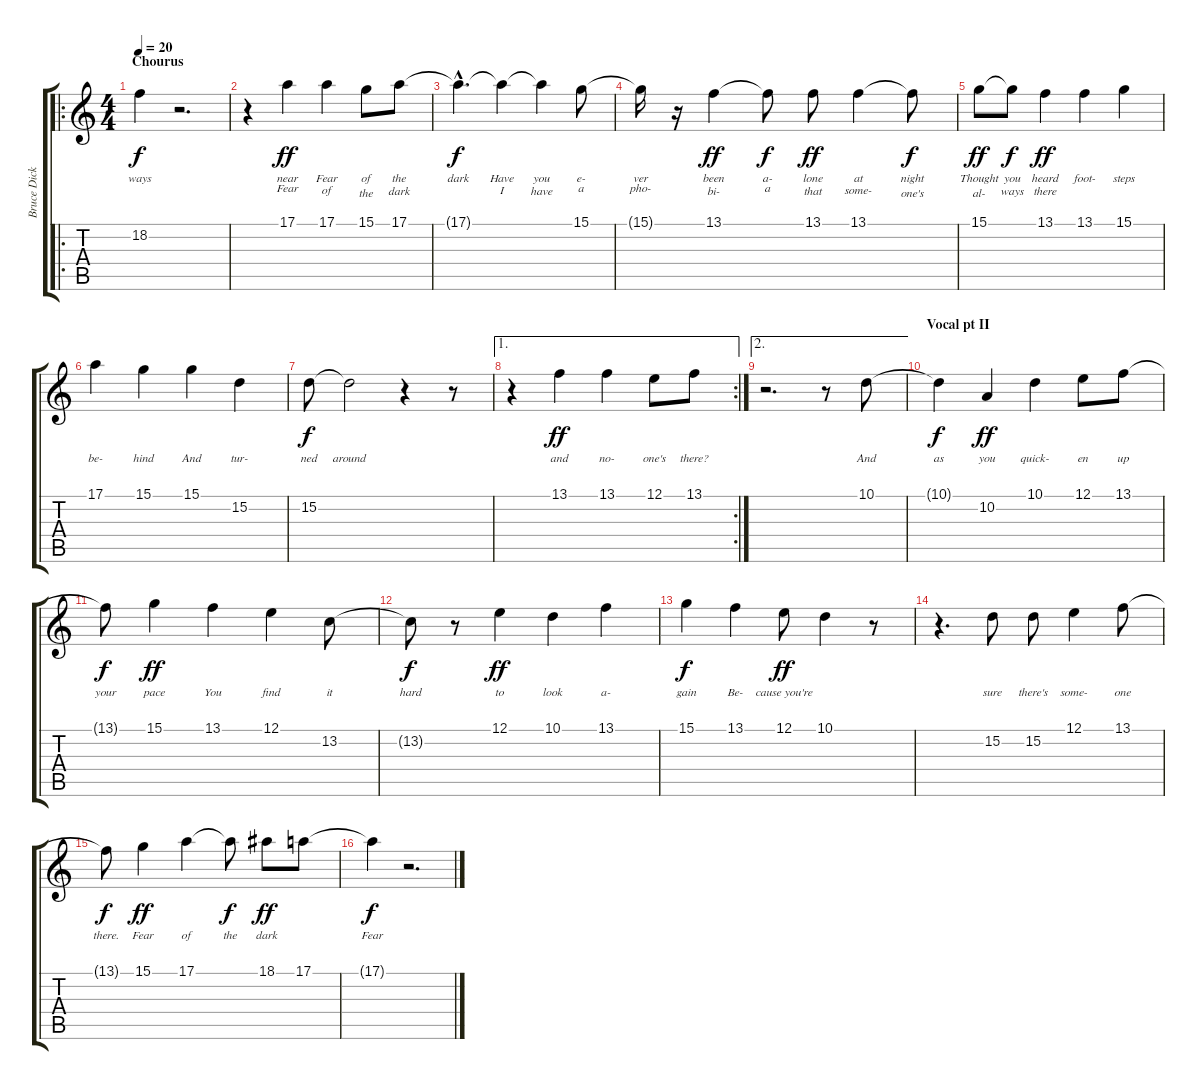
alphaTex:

\track ("Bruce Dickinson" "Bruce Dick") {instrument violin}
\staff {score tabs}
\tuning (E4 B3 G3 D3 A2 E2) {hide}
\ro
\ts (4 4)
\section ("" "Chourus")
\tempo 20
\clef g2
\ks c
18.2.4{lyrics (0 "") lyrics (1 "ways") lyrics (2 "") lyrics (3 "") lyrics (4 "") dy f} r.2{d} |
r.4 17.1.4{lyrics (0 "") lyrics (1 "near") lyrics (2 "Fear") lyrics (3 "") lyrics (4 "") dy ff} 17.1.4{lyrics (0 "") lyrics (1 "Fear") lyrics (2 "of") lyrics (3 "") lyrics (4 "")} 15.1.8{lyrics (0 "") lyrics (1 "of") lyrics (2 "the") lyrics (3 "") lyrics (4 "")} 17.1.8{lyrics (0 "") lyrics (1 "the") lyrics (2 "dark") lyrics (3 "") lyrics (4 "")} |
17.1{hac t}.4{d lyrics (0 "") lyrics (1 "dark") lyrics (2 "") lyrics (3 "") lyrics (4 "") dy f} 17.1{t}.4{lyrics (0 "") lyrics (1 "Have") lyrics (2 "I") lyrics (3 "") lyrics (4 "")} 17.1{t}.4{lyrics (0 "") lyrics (1 "you") lyrics (2 "have") lyrics (3 "") lyrics (4 "")} 15.1.8{lyrics (0 "") lyrics (1 "e-") lyrics (2 "a") lyrics (3 "") lyrics (4 "")} |
15.1{t}.16{lyrics (0 "") lyrics (1 "ver") lyrics (2 "pho-") lyrics (3 "") lyrics (4 "")} r.16 13.1.4{lyrics (0 "") lyrics (1 "been") lyrics (2 "bi-") lyrics (3 "") lyrics (4 "") dy ff} 13.1{t}.8{lyrics (0 "") lyrics (1 "a-") lyrics (2 "a") lyrics (3 "") lyrics (4 "") dy f} 13.1.8{lyrics (0 "") lyrics (1 "lone") lyrics (2 "that") lyrics (3 "") lyrics (4 "") dy ff} 13.1.4{lyrics (0 "") lyrics (1 "at") lyrics (2 "some-") lyrics (3 "") lyrics (4 "")} 13.1{t}.8{lyrics (0 "") lyrics (1 "night") lyrics (2 "one's") lyrics (3 "") lyrics (4 "") dy f} |
15.1.8{lyrics (0 "") lyrics (1 "Thought") lyrics (2 "al-") lyrics (3 "") lyrics (4 "") dy ff} 15.1{t}.8{lyrics (0 "") lyrics (1 "you") lyrics (2 "ways") lyrics (3 "") lyrics (4 "") dy f} 13.1.4{lyrics (0 "") lyrics (1 "heard") lyrics (2 "there") lyrics (3 "") lyrics (4 "") dy ff} 13.1.4{lyrics (0 "") lyrics (1 "foot-") lyrics (2 "") lyrics (3 "") lyrics (4 "")} 15.1.4{lyrics (0 "") lyrics (1 "steps") lyrics (2 "") lyrics (3 "") lyrics (4 "")} |
17.1.4{lyrics (0 "") lyrics (1 "be-") lyrics (2 "") lyrics (3 "") lyrics (4 "")} 15.1.4{lyrics (0 "") lyrics (1 "hind") lyrics (2 "") lyrics (3 "") lyrics (4 "")} 15.1.4{lyrics (0 "") lyrics (1 "And") lyrics (2 "") lyrics (3 "") lyrics (4 "")} 15.2.4{lyrics (0 "") lyrics (1 "tur-") lyrics (2 "") lyrics (3 "") lyrics (4 "")} |
15.2.8{lyrics (0 "") lyrics (1 "ned") lyrics (2 "") lyrics (3 "") lyrics (4 "") dy f} 15.2{t}.2{lyrics (0 "") lyrics (1 "around") lyrics (2 "") lyrics (3 "") lyrics (4 "")} r.4 r.8 |
\ae 1
\rc 2
r.4 13.1.4{lyrics (0 "") lyrics (1 "and") lyrics (2 "") lyrics (3 "") lyrics (4 "") dy ff} 13.1.4{lyrics (0 "") lyrics (1 "no-") lyrics (2 "") lyrics (3 "") lyrics (4 "")} 12.1.8{lyrics (0 "") lyrics (1 "one's") lyrics (2 "") lyrics (3 "") lyrics (4 "")} 13.1.8{lyrics (0 "") lyrics (1 "there?") lyrics (2 "") lyrics (3 "") lyrics (4 "")} |
\ae 2
r.2{d} r.8 10.1.8{lyrics (0 "") lyrics (1 "And") lyrics (2 "") lyrics (3 "") lyrics (4 "")} |
\section ("" "Vocal pt II")
10.1{t}.4{lyrics (0 "") lyrics (1 "as") lyrics (2 "") lyrics (3 "") lyrics (4 "") dy f} 10.2.4{lyrics (0 "") lyrics (1 "you") lyrics (2 "") lyrics (3 "") lyrics (4 "") dy ff} 10.1.4{lyrics (0 "") lyrics (1 "quick-") lyrics (2 "") lyrics (3 "") lyrics (4 "")} 12.1.8{lyrics (0 "") lyrics (1 "en") lyrics (2 "") lyrics (3 "") lyrics (4 "")} 13.1.8{lyrics (0 "") lyrics (1 "up") lyrics (2 "") lyrics (3 "") lyrics (4 "")} |
13.1{t}.8{lyrics (0 "") lyrics (1 "your") lyrics (2 "") lyrics (3 "") lyrics (4 "") dy f} 15.1.4{lyrics (0 "") lyrics (1 "pace") lyrics (2 "") lyrics (3 "") lyrics (4 "") dy ff} 13.1.4{lyrics (0 "") lyrics (1 "You") lyrics (2 "") lyrics (3 "") lyrics (4 "")} 12.1.4{lyrics (0 "") lyrics (1 "find") lyrics (2 "") lyrics (3 "") lyrics (4 "")} 13.2.8{lyrics (0 "") lyrics (1 "it") lyrics (2 "") lyrics (3 "") lyrics (4 "")} |
13.2{t}.8{lyrics (0 "") lyrics (1 "hard") lyrics (2 "") lyrics (3 "") lyrics (4 "") dy f} r.8 12.1.4{lyrics (0 "") lyrics (1 "to") lyrics (2 "") lyrics (3 "") lyrics (4 "") dy ff} 10.1.4{lyrics (0 "") lyrics (1 "look") lyrics (2 "") lyrics (3 "") lyrics (4 "")} 13.1.4{lyrics (0 "") lyrics (1 "a-") lyrics (2 "") lyrics (3 "") lyrics (4 "")} |
15.1.4{lyrics (0 "") lyrics (1 "gain") lyrics (2 "") lyrics (3 "") lyrics (4 "") dy f} 13.1.4{lyrics (0 "") lyrics (1 "Be-") lyrics (2 "") lyrics (3 "") lyrics (4 "")} 12.1.8{lyrics (0 "") lyrics (1 "cause you're") lyrics (2 "") lyrics (3 "") lyrics (4 "") dy ff} 10.1.4{lyrics (0 "") lyrics (1 "") lyrics (2 "") lyrics (3 "") lyrics (4 "")} r.8 |
r.4{d} 15.2.8{lyrics (0 "") lyrics (1 "sure") lyrics (2 "") lyrics (3 "") lyrics (4 "")} 15.2.8{lyrics (0 "") lyrics (1 "there's") lyrics (2 "") lyrics (3 "") lyrics (4 "")} 12.1.4{lyrics (0 "") lyrics (1 "some-") lyrics (2 "") lyrics (3 "") lyrics (4 "")} 13.1.8{lyrics (0 "") lyrics (1 "one") lyrics (2 "") lyrics (3 "") lyrics (4 "")} |
13.1{t}.8{lyrics (0 "") lyrics (1 "there.") lyrics (2 "") lyrics (3 "") lyrics (4 "") dy f} 15.1.4{lyrics (0 "") lyrics (1 "Fear") lyrics (2 "") lyrics (3 "") lyrics (4 "") dy ff} 17.1.4{lyrics (0 "") lyrics (1 "of") lyrics (2 "") lyrics (3 "") lyrics (4 "")} 17.1{t}.8{lyrics (0 "") lyrics (1 "the") lyrics (2 "") lyrics (3 "") lyrics (4 "") dy f} 18.1.8{lyrics (0 "") lyrics (1 "dark") lyrics (2 "") lyrics (3 "") lyrics (4 "") dy ff} 17.1.8{lyrics (0 "") lyrics (1 "") lyrics (2 "") lyrics (3 "") lyrics (4 "")} |
17.1{t}.4{lyrics (0 "") lyrics (1 "Fear") lyrics (2 "") lyrics (3 "") lyrics (4 "") dy f} r.2{d}
